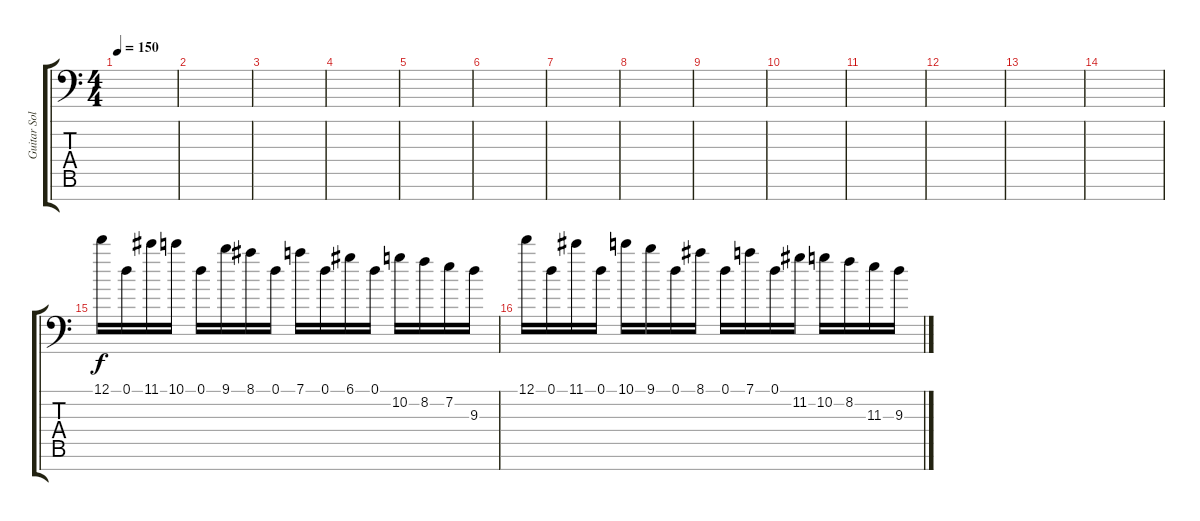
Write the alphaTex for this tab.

\track ("Guitar Solo" "Guitar Sol") {instrument distortionguitar}
\staff {score tabs}
\tuning (D4 A3 F3 C3 G2 D2 A1) {hide}
\ts (4 4)
\tempo 150
\clef f4
\ks c
|
|
|
|
|
|
|
|
|
|
|
|
|
|
12.1.16 0.1.16 11.1.16 10.1.16 0.1.16 9.1.16 8.1.16 0.1.16 7.1.16 0.1.16 6.1.16 0.1.16 10.2.16 8.2.16 7.2.16 9.3.16 |
12.1.16 0.1.16 11.1.16 0.1.16 10.1.16 9.1.16 0.1.16 8.1.16 0.1.16 7.1.16 0.1.16 11.2.16 10.2.16 8.2.16 11.3.16 9.3.16
